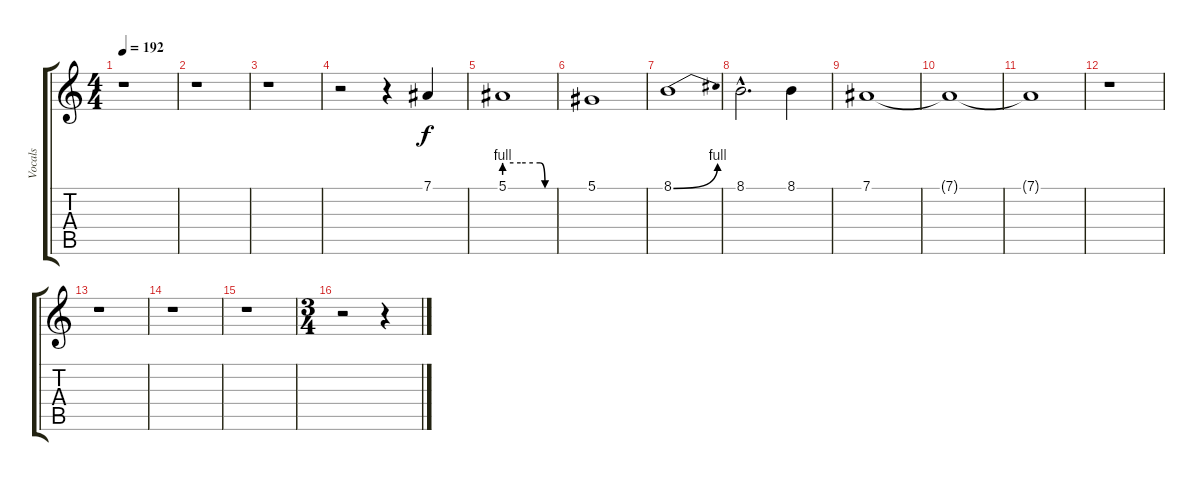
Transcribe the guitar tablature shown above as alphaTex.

\track ("Vocals" "Vocals") {instrument lead2sawtooth}
\staff {score tabs}
\tuning (Eb4 Bb3 Gb3 Db3 Ab2 Eb2) {hide}
\ts (4 4)
\section ("" "")
\tempo 192
\clef g2
\ks c
r.1{dy f} |
r.1 |
r.1 |
r.2 r.4 7.1.4 |
5.1{be (custom 0 4 20 4 44 4 50 0 60 0)}.1 |
5.1.1 |
8.1{be (bend 0 0 60 4)}.1 |
8.1{hac}.2{d} 8.1.4 |
7.1.1 |
7.1{t}.1 |
7.1{t}.1{volume 0} |
r.1 |
r.1 |
r.1 |
r.1 |
\ts (3 4)
r.2 r.4
